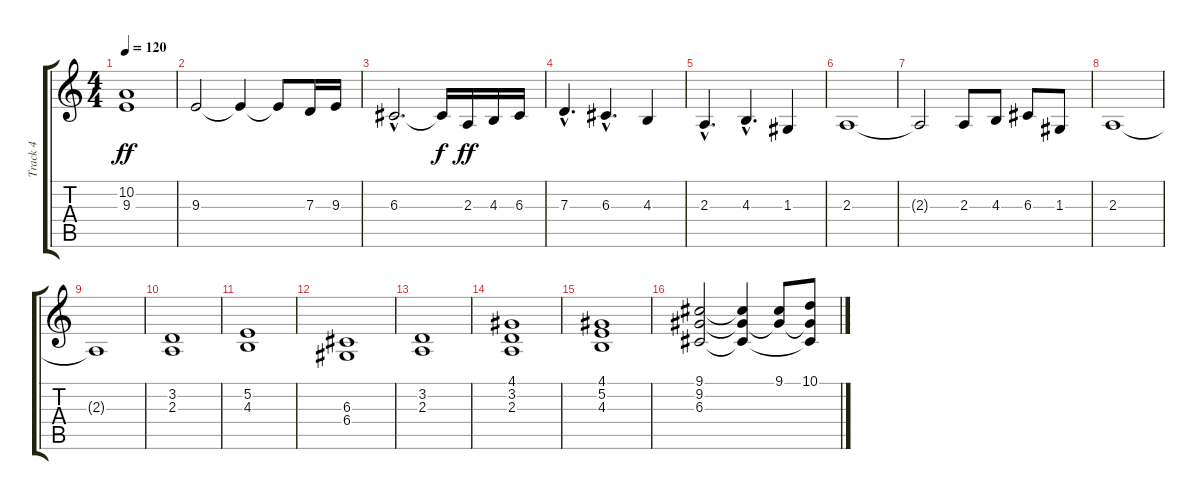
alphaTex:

\track ("Track 4" "Track 4") {instrument tenorsax}
\staff {score tabs}
\tuning (E4 B3 G3 D3 A2 E2) {hide}
\ts (4 4)
\tempo 120
\clef g2
\ks c
(10.2 9.3).1{dy ff} |
9.3.2 9.3{t}.4 9.3{t}.8 7.3.16 9.3.16 |
6.3{hac}.2{d} 6.3{t}.16{dy f} 2.3.16{dy ff} 4.3.16 6.3.16 |
7.3{hac}.4{d} 6.3{hac}.4{d} 4.3.4 |
2.3{hac}.4{d} 4.3{hac}.4{d} 1.3.4 |
2.3.1 |
2.3{t}.2 2.3.8 4.3.8 6.3.8 1.3.8 |
2.3.1 |
2.3{t}.1 |
(3.2 2.3).1 |
(5.2 4.3).1 |
(6.3 6.4).1 |
(3.2 2.3).1 |
(4.1 3.2 2.3).1 |
(4.1 5.2 4.3).1 |
(9.1 9.2 6.3).2 (9.1{t} 9.2{t} 6.3{t}).4 (9.1 9.2{t}).8 (10.1 9.2{t} 6.3{t}).8
